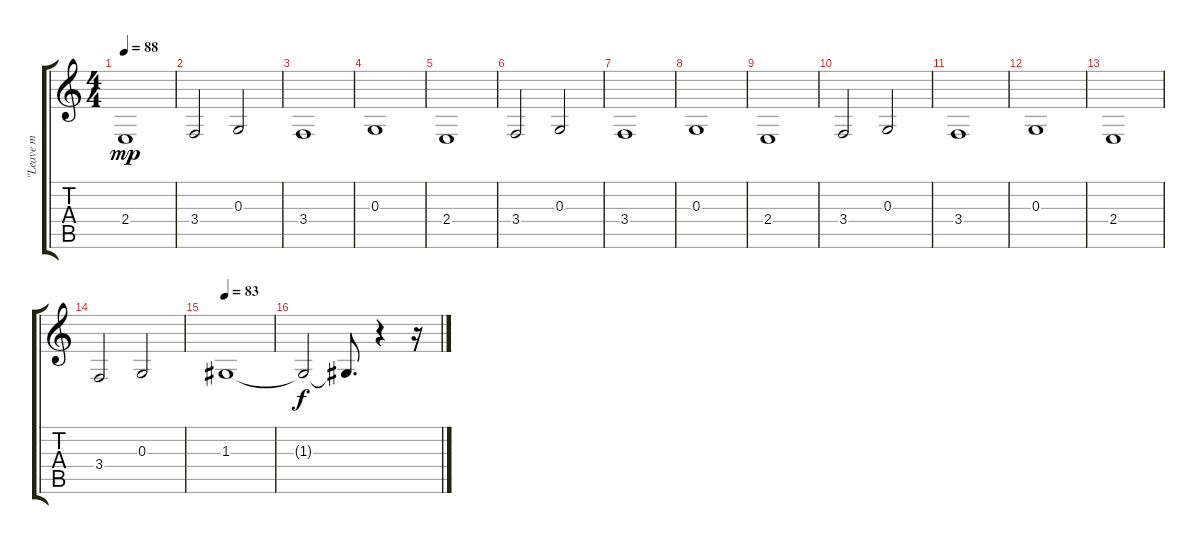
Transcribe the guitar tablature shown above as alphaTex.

\track ("  \"Leave me alone\"" "  \"Leave m") {instrument tremolostrings}
\staff {score tabs}
\tuning (E4 B3 G3 D3 A2 E2) {hide}
\ts (4 4)
\tempo 88
\clef g2
\ks c
2.4.1{dy mp volume 9} |
3.4.2 0.3.2 |
3.4.1 |
0.3.1{volume 9} |
2.4.1{volume 9} |
3.4.2 0.3.2 |
3.4.1 |
0.3.1{volume 9} |
2.4.1{volume 9} |
3.4.2 0.3.2 |
3.4.1 |
0.3.1{volume 9} |
2.4.1{volume 9} |
3.4.2 0.3.2 |
\tempo 83
1.3.1 |
1.3{t}.2{dy f} 1.3{t}.8{d} r.4 r.16
